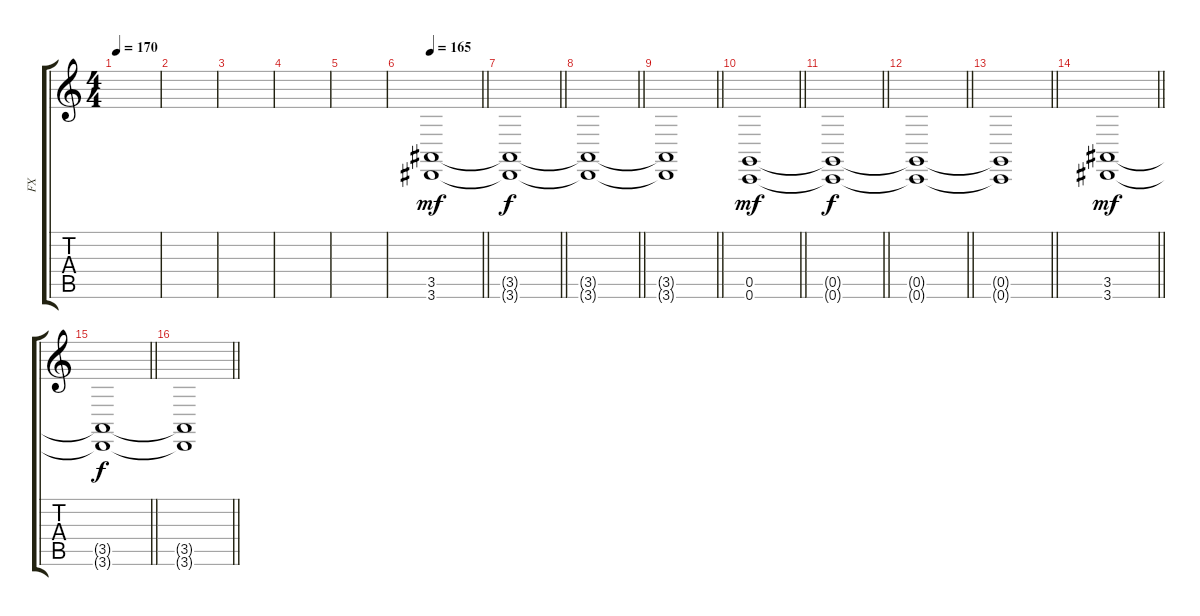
\track ("FX" "FX") {instrument stringensemble1}
\staff {score tabs}
\tuning (D4 A3 F3 C3 G2 C2) {hide}
\ts (4 4)
\tempo 170
\clef g2
\ks c
|
|
|
|
|
\tempo 165
\barLineRight lightlight
(3.5 3.6).1{dy mf} |
\barLineRight lightlight
(3.5{t} 3.6{t}).1{dy f} |
\barLineRight lightlight
(3.5{t} 3.6{t}).1 |
\barLineRight lightlight
(3.5{t} 3.6{t}).1 |
\barLineRight lightlight
(0.5 0.6).1{dy mf} |
\barLineRight lightlight
(0.5{t} 0.6{t}).1{dy f} |
\barLineRight lightlight
(0.5{t} 0.6{t}).1 |
\barLineRight lightlight
(0.5{t} 0.6{t}).1 |
\barLineRight lightlight
(3.5 3.6).1{dy mf} |
\barLineRight lightlight
(3.5{t} 3.6{t}).1{dy f} |
\barLineRight lightlight
(3.5{t} 3.6{t}).1
